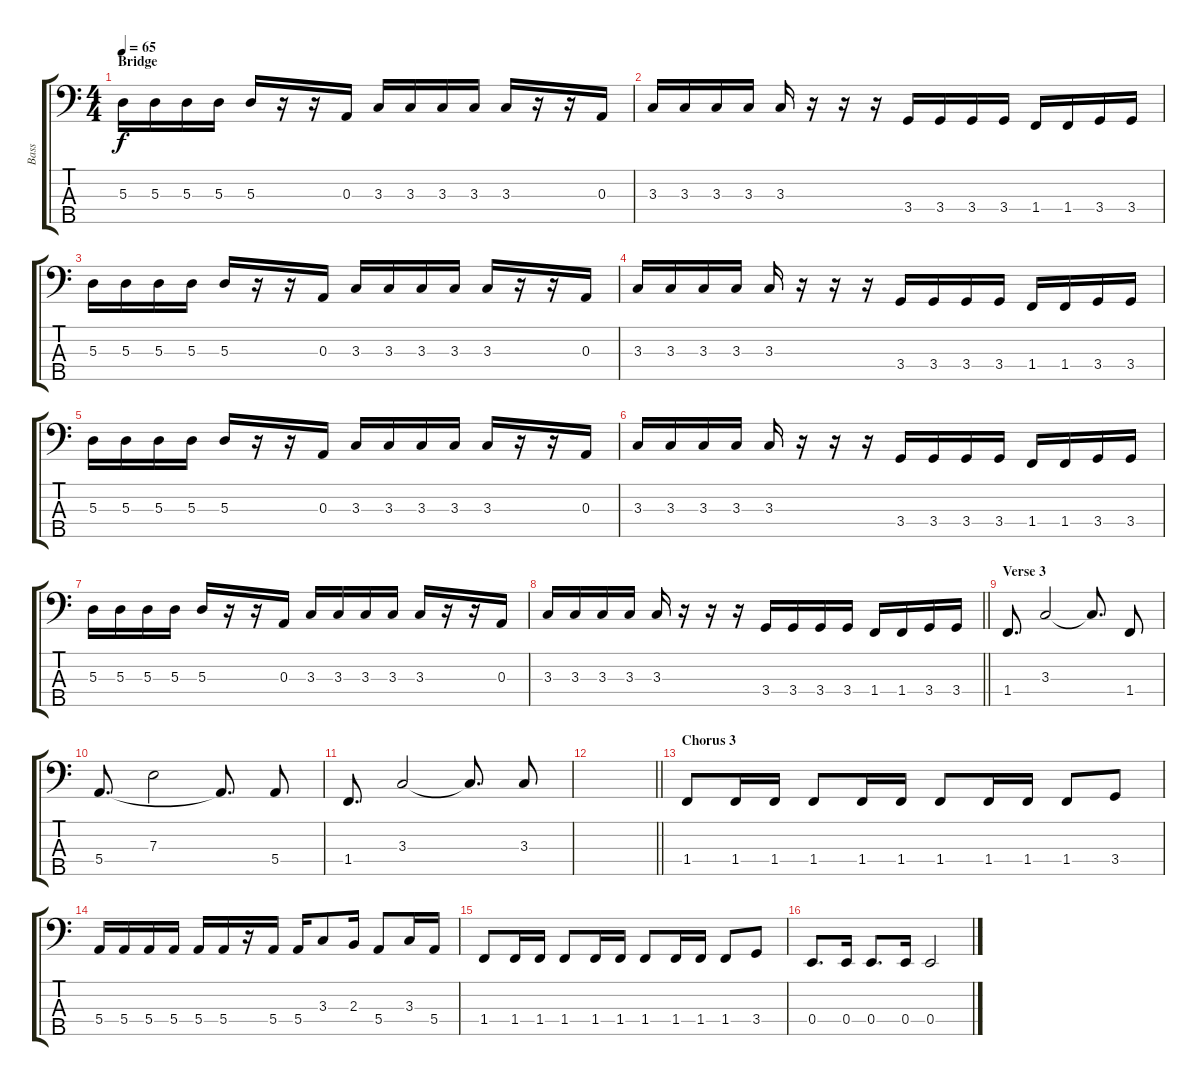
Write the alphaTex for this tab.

\track ("Bass" "Bass") {instrument electricbassfinger}
\staff {score tabs}
\tuning (G2 D2 A1 E1 B0) {hide}
\ts (4 4)
\section ("" "Bridge")
\tempo 65
\clef f4
\ks c
5.3.16{dy f} 5.3.16 5.3.16 5.3.16 5.3.16 r.16 r.16 0.3.16 3.3.16 3.3.16 3.3.16 3.3.16 3.3.16 r.16 r.16 0.3.16 |
3.3.16 3.3.16 3.3.16 3.3.16 3.3.16 r.16 r.16 r.16 3.4.16 3.4.16 3.4.16 3.4.16 1.4.16 1.4.16 3.4.16 3.4.16 |
5.3.16 5.3.16 5.3.16 5.3.16 5.3.16 r.16 r.16 0.3.16 3.3.16 3.3.16 3.3.16 3.3.16 3.3.16 r.16 r.16 0.3.16 |
3.3.16 3.3.16 3.3.16 3.3.16 3.3.16 r.16 r.16 r.16 3.4.16 3.4.16 3.4.16 3.4.16 1.4.16 1.4.16 3.4.16 3.4.16 |
5.3.16 5.3.16 5.3.16 5.3.16 5.3.16 r.16 r.16 0.3.16 3.3.16 3.3.16 3.3.16 3.3.16 3.3.16 r.16 r.16 0.3.16 |
3.3.16 3.3.16 3.3.16 3.3.16 3.3.16 r.16 r.16 r.16 3.4.16 3.4.16 3.4.16 3.4.16 1.4.16 1.4.16 3.4.16 3.4.16 |
5.3.16 5.3.16 5.3.16 5.3.16 5.3.16 r.16 r.16 0.3.16 3.3.16 3.3.16 3.3.16 3.3.16 3.3.16 r.16 r.16 0.3.16 |
\barLineRight lightlight
3.3.16 3.3.16 3.3.16 3.3.16 3.3.16 r.16 r.16 r.16 3.4.16 3.4.16 3.4.16 3.4.16 1.4.16 1.4.16 3.4.16 3.4.16 |
\section ("" "Verse 3")
1.4.8{d} 3.3.2 3.3{t}.8{d} 1.4.8 |
5.4.8{d} 7.3.2 5.4{t}.8{d} 5.4.8 |
1.4.8{d} 3.3.2 3.3{t}.8{d} 3.3.8 |
\barLineRight lightlight
|
\section ("" "Chorus 3")
1.4.8 1.4.16 1.4.16 1.4.8 1.4.16 1.4.16 1.4.8 1.4.16 1.4.16 1.4.8 3.4.8 |
5.4.16 5.4.16 5.4.16 5.4.16 5.4.16 5.4.16 r.16 5.4.16 5.4.16 3.3.8 2.3.16 5.4.8 3.3.16 5.4.16 |
1.4.8 1.4.16 1.4.16 1.4.8 1.4.16 1.4.16 1.4.8 1.4.16 1.4.16 1.4.8 3.4.8 |
0.4.8{d} 0.4.16 0.4.8{d} 0.4.16 0.4.2
